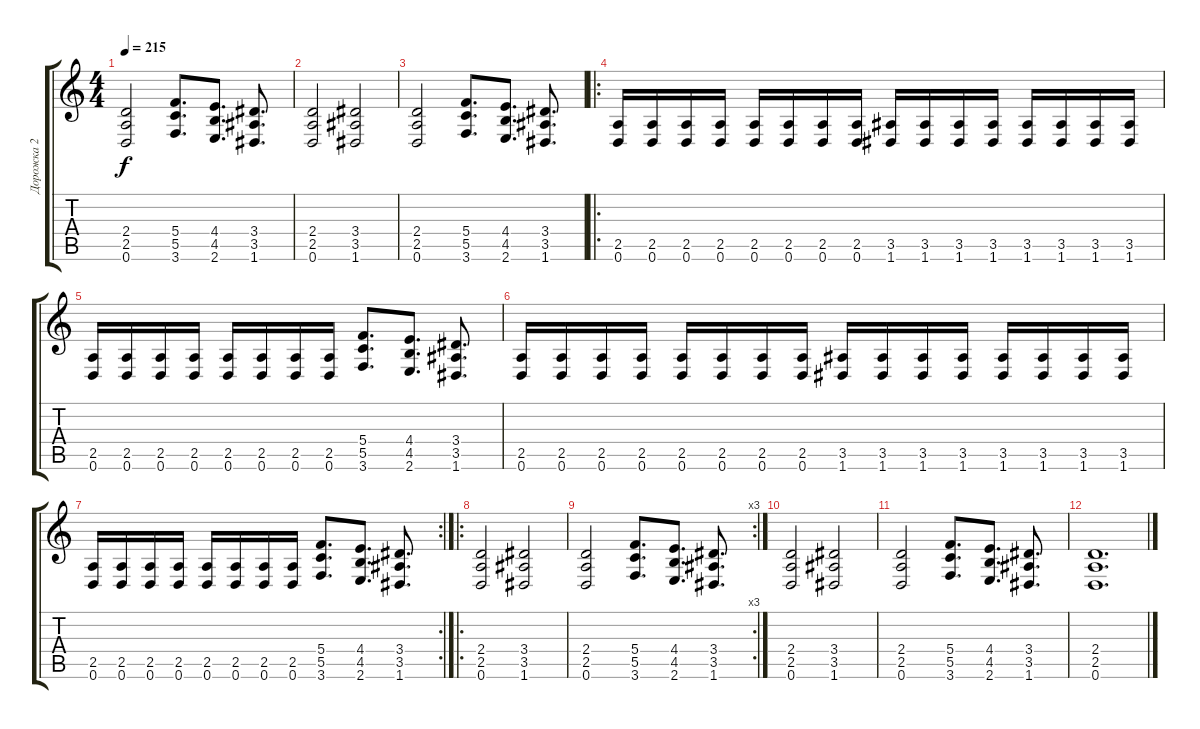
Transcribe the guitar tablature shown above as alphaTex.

\track ("Дорожка 2" "Дорожка 2") {instrument overdrivenguitar}
\staff {score tabs}
\tuning (D4 A3 F3 C3 G2 D2) {hide}
\ts (4 4)
\tempo 215
\clef g2
\ks c
(2.4 2.5 0.6).2{dy f} (5.4 5.5 3.6).8{d} (4.4 4.5 2.6).8{d} (3.4 3.5 1.6).8{d} |
(2.4 2.5 0.6).2 (3.4 3.5 1.6).2 |
(2.4 2.5 0.6).2 (5.4 5.5 3.6).8{d} (4.4 4.5 2.6).8{d} (3.4 3.5 1.6).8{d} |
\ro
(2.5 0.6).16 (2.5 0.6).16 (2.5 0.6).16 (2.5 0.6).16 (2.5 0.6).16 (2.5 0.6).16 (2.5 0.6).16 (2.5 0.6).16 (3.5 1.6).16 (3.5 1.6).16 (3.5 1.6).16 (3.5 1.6).16 (3.5 1.6).16 (3.5 1.6).16 (3.5 1.6).16 (3.5 1.6).16 |
(2.5 0.6).16 (2.5 0.6).16 (2.5 0.6).16 (2.5 0.6).16 (2.5 0.6).16 (2.5 0.6).16 (2.5 0.6).16 (2.5 0.6).16 (5.4 5.5 3.6).8{d} (4.4 4.5 2.6).8{d} (3.4 3.5 1.6).8{d} |
(2.5 0.6).16 (2.5 0.6).16 (2.5 0.6).16 (2.5 0.6).16 (2.5 0.6).16 (2.5 0.6).16 (2.5 0.6).16 (2.5 0.6).16 (3.5 1.6).16 (3.5 1.6).16 (3.5 1.6).16 (3.5 1.6).16 (3.5 1.6).16 (3.5 1.6).16 (3.5 1.6).16 (3.5 1.6).16 |
\rc 2
(2.5 0.6).16 (2.5 0.6).16 (2.5 0.6).16 (2.5 0.6).16 (2.5 0.6).16 (2.5 0.6).16 (2.5 0.6).16 (2.5 0.6).16 (5.4 5.5 3.6).8{d} (4.4 4.5 2.6).8{d} (3.4 3.5 1.6).8{d} |
\ro
(2.4 2.5 0.6).2 (3.4 3.5 1.6).2 |
\rc 3
(2.4 2.5 0.6).2 (5.4 5.5 3.6).8{d} (4.4 4.5 2.6).8{d} (3.4 3.5 1.6).8{d} |
(2.4 2.5 0.6).2 (3.4 3.5 1.6).2 |
(2.4 2.5 0.6).2 (5.4 5.5 3.6).8{d} (4.4 4.5 2.6).8{d} (3.4 3.5 1.6).8{d} |
(2.4 2.5 0.6).1{d}
